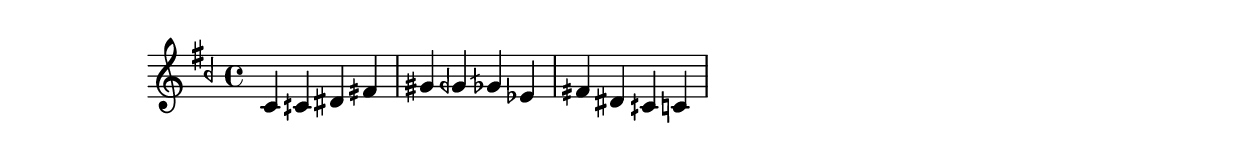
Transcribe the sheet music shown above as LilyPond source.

%% Do not edit this file; it is auto-generated from input/new
%% This file is in the public domain.
\version "2.11.49"
\header {
  lsrtags = "pitches"
  texidoc = "Makam is a type of melody from Turkey using 1/9th-tone
microtonal alterations.  Consult the initialization file
@code{makam-init.ly} (see the `Learning Manual @version{},
4.6.3 Other sources of information' for the location of this file)
for details of pitch names and alterations."
  doctitle = "Makam"
} % begin verbatim

% Initialize makam settings
\include "makam-init.ly"

\relative c' {
  \set Staff.keySignature = #`((3 . ,BAKIYE) (6 . ,(- KOMA)))
  c4 cc db fk
  gbm4 gfc gfb efk
  fk4 db cc c
}
